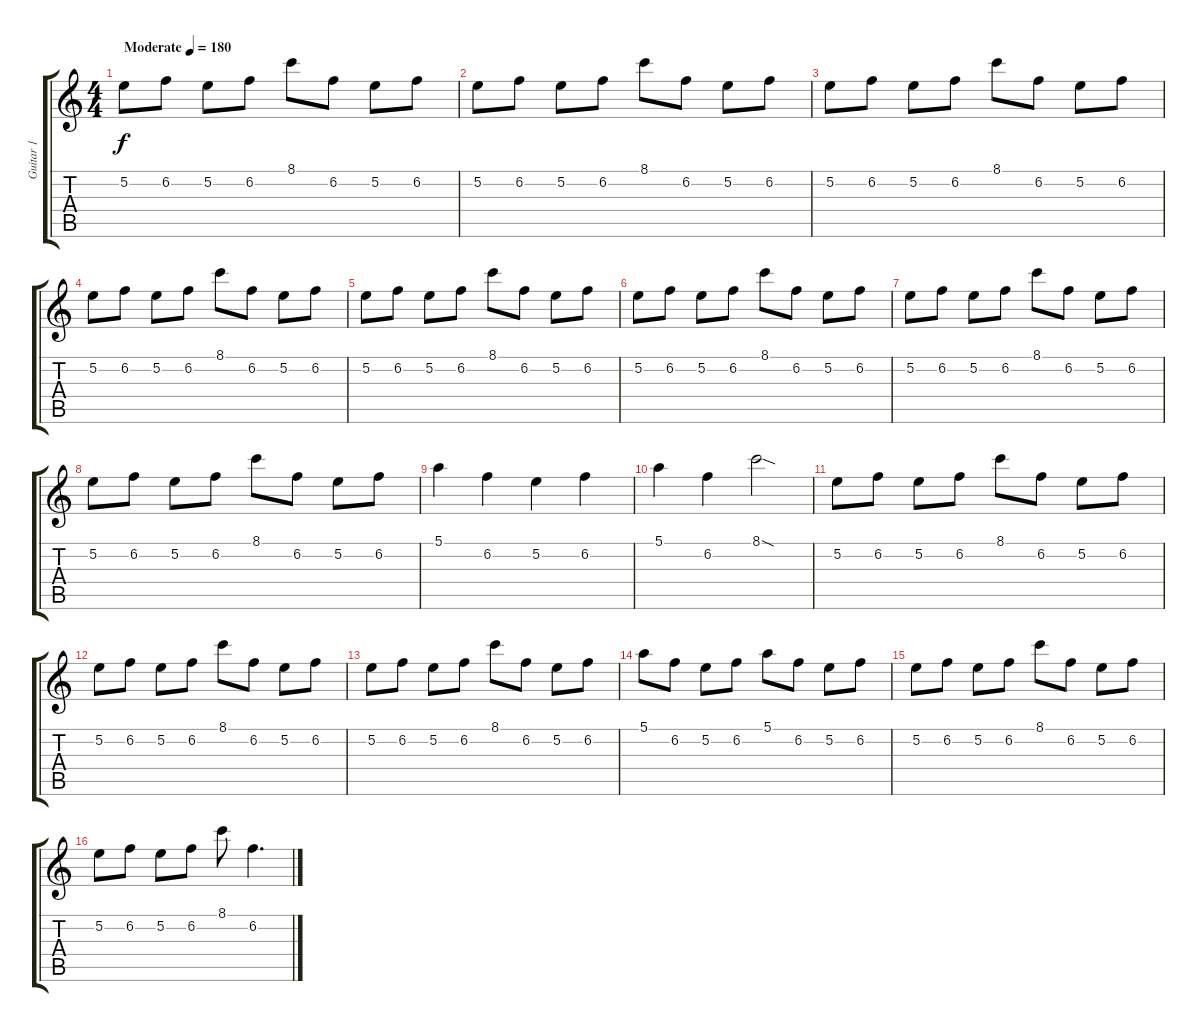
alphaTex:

\track ("Guitar 1" "Guitar 1") {instrument distortionguitar}
\staff {score tabs}
\tuning (E4 B3 G3 D3 A2 D2) {hide}
\ts (4 4)
\tempo (180 "Moderate")
\clef g2
\ks c
5.2.8{dy f instrument distortionguitar} 6.2.8 5.2.8 6.2.8 8.1.8 6.2.8 5.2.8 6.2.8 |
5.2.8 6.2.8 5.2.8 6.2.8 8.1.8 6.2.8 5.2.8 6.2.8 |
5.2.8 6.2.8 5.2.8 6.2.8 8.1.8 6.2.8 5.2.8 6.2.8 |
5.2.8 6.2.8 5.2.8 6.2.8 8.1.8 6.2.8 5.2.8 6.2.8 |
5.2.8 6.2.8 5.2.8 6.2.8 8.1.8 6.2.8 5.2.8 6.2.8 |
5.2.8 6.2.8 5.2.8 6.2.8 8.1.8 6.2.8 5.2.8 6.2.8 |
5.2.8 6.2.8 5.2.8 6.2.8 8.1.8 6.2.8 5.2.8 6.2.8 |
5.2.8 6.2.8 5.2.8 6.2.8 8.1.8 6.2.8 5.2.8 6.2.8 |
5.1.4 6.2.4 5.2.4 6.2.4 |
5.1.4 6.2.4 8.1{sod}.2 |
5.2.8 6.2.8 5.2.8 6.2.8 8.1.8 6.2.8 5.2.8 6.2.8 |
5.2.8 6.2.8 5.2.8 6.2.8 8.1.8 6.2.8 5.2.8 6.2.8 |
5.2.8 6.2.8 5.2.8 6.2.8 8.1.8 6.2.8 5.2.8 6.2.8 |
5.1.8 6.2.8 5.2.8 6.2.8 5.1.8 6.2.8 5.2.8 6.2.8 |
5.2.8 6.2.8 5.2.8 6.2.8 8.1.8 6.2.8 5.2.8 6.2.8 |
5.2.8 6.2.8 5.2.8 6.2.8 8.1.8 6.2.4{d}
